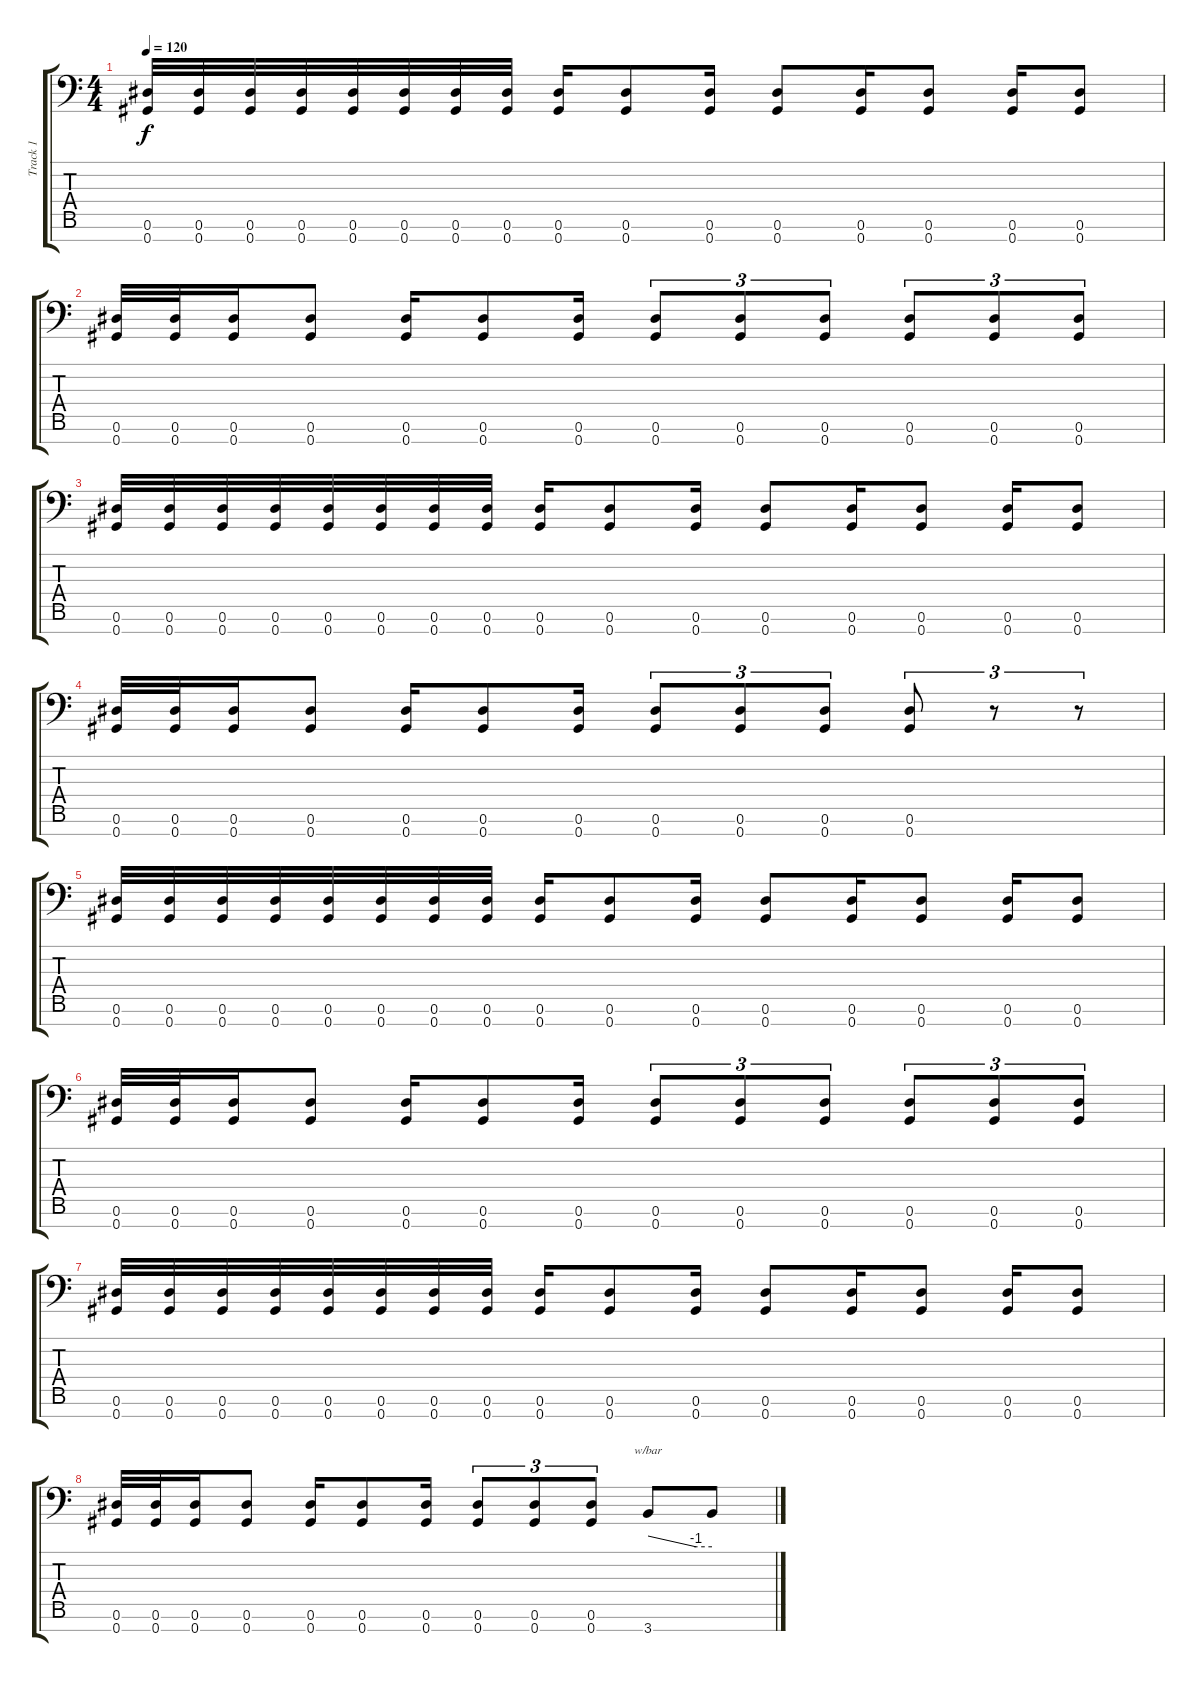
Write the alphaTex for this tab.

\track ("Track 1" "Track 1") {instrument distortionguitar}
\staff {score tabs}
\tuning (E4 Bb3 F3 Db3 Ab2 Eb2 Ab1) {hide}
\ts (4 4)
\tempo 120
\clef f4
\ks c
(0.6 0.7).32{dy f} (0.6 0.7).32 (0.6 0.7).32 (0.6 0.7).32 (0.6 0.7).32 (0.6 0.7).32 (0.6 0.7).32 (0.6 0.7).32 (0.6 0.7).16 (0.6 0.7).8 (0.6 0.7).16 (0.6 0.7).8 (0.6 0.7).16 (0.6 0.7).8 (0.6 0.7).16 (0.6 0.7).8 |
(0.6 0.7).32 (0.6 0.7).32 (0.6 0.7).16 (0.6 0.7).8 (0.6 0.7).16 (0.6 0.7).8 (0.6 0.7).16 (0.6 0.7).8{tu (3 2)} (0.6 0.7).8{tu (3 2)} (0.6 0.7).8{tu (3 2)} (0.6 0.7).8{tu (3 2)} (0.6 0.7).8{tu (3 2)} (0.6 0.7).8{tu (3 2)} |
(0.6 0.7).32 (0.6 0.7).32 (0.6 0.7).32 (0.6 0.7).32 (0.6 0.7).32 (0.6 0.7).32 (0.6 0.7).32 (0.6 0.7).32 (0.6 0.7).16 (0.6 0.7).8 (0.6 0.7).16 (0.6 0.7).8 (0.6 0.7).16 (0.6 0.7).8 (0.6 0.7).16 (0.6 0.7).8 |
(0.6 0.7).32 (0.6 0.7).32 (0.6 0.7).16 (0.6 0.7).8 (0.6 0.7).16 (0.6 0.7).8 (0.6 0.7).16 (0.6 0.7).8{tu (3 2)} (0.6 0.7).8{tu (3 2)} (0.6 0.7).8{tu (3 2)} (0.6 0.7).8{tu (3 2)} r.8{tu (3 2)} r.8{tu (3 2)} |
(0.6 0.7).32 (0.6 0.7).32 (0.6 0.7).32 (0.6 0.7).32 (0.6 0.7).32 (0.6 0.7).32 (0.6 0.7).32 (0.6 0.7).32 (0.6 0.7).16 (0.6 0.7).8 (0.6 0.7).16 (0.6 0.7).8 (0.6 0.7).16 (0.6 0.7).8 (0.6 0.7).16 (0.6 0.7).8 |
(0.6 0.7).32 (0.6 0.7).32 (0.6 0.7).16 (0.6 0.7).8 (0.6 0.7).16 (0.6 0.7).8 (0.6 0.7).16 (0.6 0.7).8{tu (3 2)} (0.6 0.7).8{tu (3 2)} (0.6 0.7).8{tu (3 2)} (0.6 0.7).8{tu (3 2)} (0.6 0.7).8{tu (3 2)} (0.6 0.7).8{tu (3 2)} |
(0.6 0.7).32 (0.6 0.7).32 (0.6 0.7).32 (0.6 0.7).32 (0.6 0.7).32 (0.6 0.7).32 (0.6 0.7).32 (0.6 0.7).32 (0.6 0.7).16 (0.6 0.7).8 (0.6 0.7).16 (0.6 0.7).8 (0.6 0.7).16 (0.6 0.7).8 (0.6 0.7).16 (0.6 0.7).8 |
(0.6 0.7).32 (0.6 0.7).32 (0.6 0.7).16 (0.6 0.7).8 (0.6 0.7).16 (0.6 0.7).8 (0.6 0.7).16 (0.6 0.7).8{tu (3 2)} (0.6 0.7).8{tu (3 2)} (0.6 0.7).8{tu (3 2)} 3.7.8{tbe (custom default 0 0 45 -4 60 -4)} 3.7{t}.8
